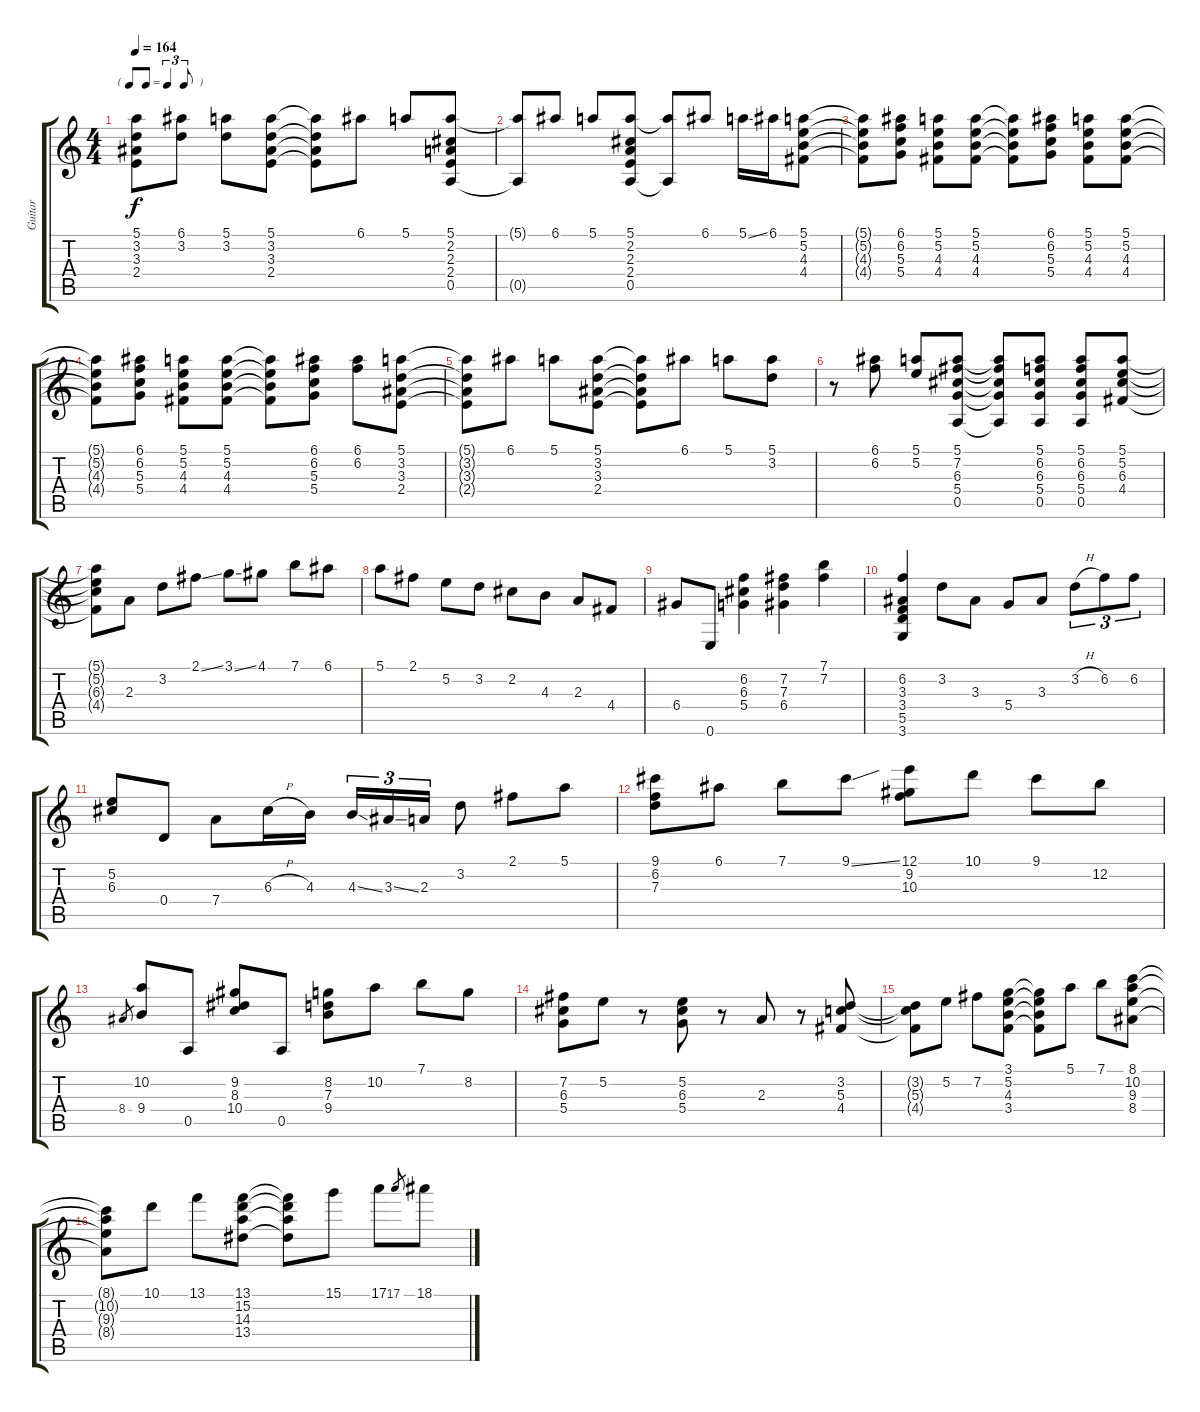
\track ("Guitar" "Guitar") {instrument electricguitarjazz}
\staff {score tabs}
\tuning (E4 B3 G3 D3 A2 E2) {hide}
\ts (4 4)
\tf triplet8th
\tempo 164
\clef g2
\ks c
(5.1{t} 3.2{t} 3.3{t} 2.4{t}).8{dy f} (6.1 3.2).8 (5.1 3.2).8 (5.1 3.2 3.3 2.4).8 (5.1{t} 3.2{t} 3.3{t} 2.4{t}).8 6.1.8 5.1.8 (5.1 2.2 2.3 2.4 0.5).8 |
(5.1{t} 0.5{t}).8 6.1.8 5.1.8 (5.1 2.2 2.3 2.4 0.5).8 (5.1{t} 0.5{t}).8 6.1.8 5.1{ss}.16 6.1.16 (5.1 5.2 4.3 4.4).8 |
(5.1{t} 5.2{t} 4.3{t} 4.4{t}).8 (6.1 6.2 5.3 5.4).8 (5.1 5.2 4.3 4.4).8 (5.1 5.2 4.3 4.4).8 (5.1{t} 5.2{t} 4.3{t} 4.4{t}).8 (6.1 6.2 5.3 5.4).8 (5.1 5.2 4.3 4.4).8 (5.1 5.2 4.3 4.4).8 |
(5.1{t} 5.2{t} 4.3{t} 4.4{t}).8 (6.1 6.2 5.3 5.4).8 (5.1 5.2 4.3 4.4).8 (5.1 5.2 4.3 4.4).8 (5.1{t} 5.2{t} 4.3{t} 4.4{t}).8 (6.1 6.2 5.3 5.4).8 (6.1 6.2).8 (5.1 3.2 3.3 2.4).8 |
(5.1{t} 3.2{t} 3.3{t} 2.4{t}).8 6.1.8 5.1.8 (5.1 3.2 3.3 2.4).8 (5.1{t} 3.2{t} 3.3{t} 2.4{t}).8 6.1.8 5.1.8 (5.1 3.2).8 |
r.8 (6.1 6.2).8 (5.1 5.2).8 (5.1 7.2 6.3 5.4 0.5).8 (5.1{t} 7.2{t} 6.3{t} 5.4{t} 0.5{t}).8 (5.1 6.2 6.3 5.4 0.5).8 (5.1 6.2 6.3 5.4 0.5).8 (5.1 5.2 6.3 4.4).8 |
(5.1{t} 5.2{t} 6.3{t} 4.4{t}).8 2.3.8 3.2.8 2.1{ss}.8 3.1{ss}.8 4.1.8 7.1.8 6.1.8 |
5.1.8 2.1.8 5.2.8 3.2.8 2.2.8 4.3.8 2.3.8 4.4.8 |
6.4.8 0.6.8 (6.2 6.3 5.4).4 (7.2 7.3 6.4).4 (7.1 7.2).4 |
(6.2 3.3 3.4 5.5 3.6).4 3.2.8 3.3.8 5.4.8 3.3.8 3.2{h}.8{tu (3 2)} 6.2.8{tu (3 2)} 6.2.8{tu (3 2)} |
(5.2 6.3).8 0.4.8 7.4.8 6.3{h}.16 4.3.16 4.3{ss}.16{tu (3 2)} 3.3{ss}.16{tu (3 2)} 2.3.16{tu (3 2)} 3.2.8 2.1.8 5.1.8 |
(9.1 6.2 7.3).8 6.1.8 7.1.8 9.1{ss}.8 (12.1 9.2 10.3).8 10.1.8 9.1.8 12.2.8 |
8.4.8{gr} (10.2 9.4).8 0.5.8 (9.2 8.3 10.4).8 0.5.8 (8.2 7.3 9.4).8 10.2.8 7.1.8 8.2.8 |
(7.2 6.3 5.4).8 5.2.8 r.8 (5.2 6.3 5.4).8 r.8 2.3.8 r.8 (3.2 5.3 4.4).8 |
(3.2{t} 5.3{t} 4.4{t}).8 5.2.8 7.2.8 (3.1 5.2 4.3 3.4).8 (3.1{t} 5.2{t} 4.3{t} 3.4{t}).8 5.1.8 7.1.8 (8.1 10.2 9.3 8.4).8 |
(8.1{t} 10.2{t} 9.3{t} 8.4{t}).8 10.1.8 13.1.8 (13.1 15.2 14.3 13.4).8 (13.1{t} 15.2{t} 14.3{t} 13.4{t}).8 15.1.8 17.1.8 17.1.8{gr} 18.1.8
